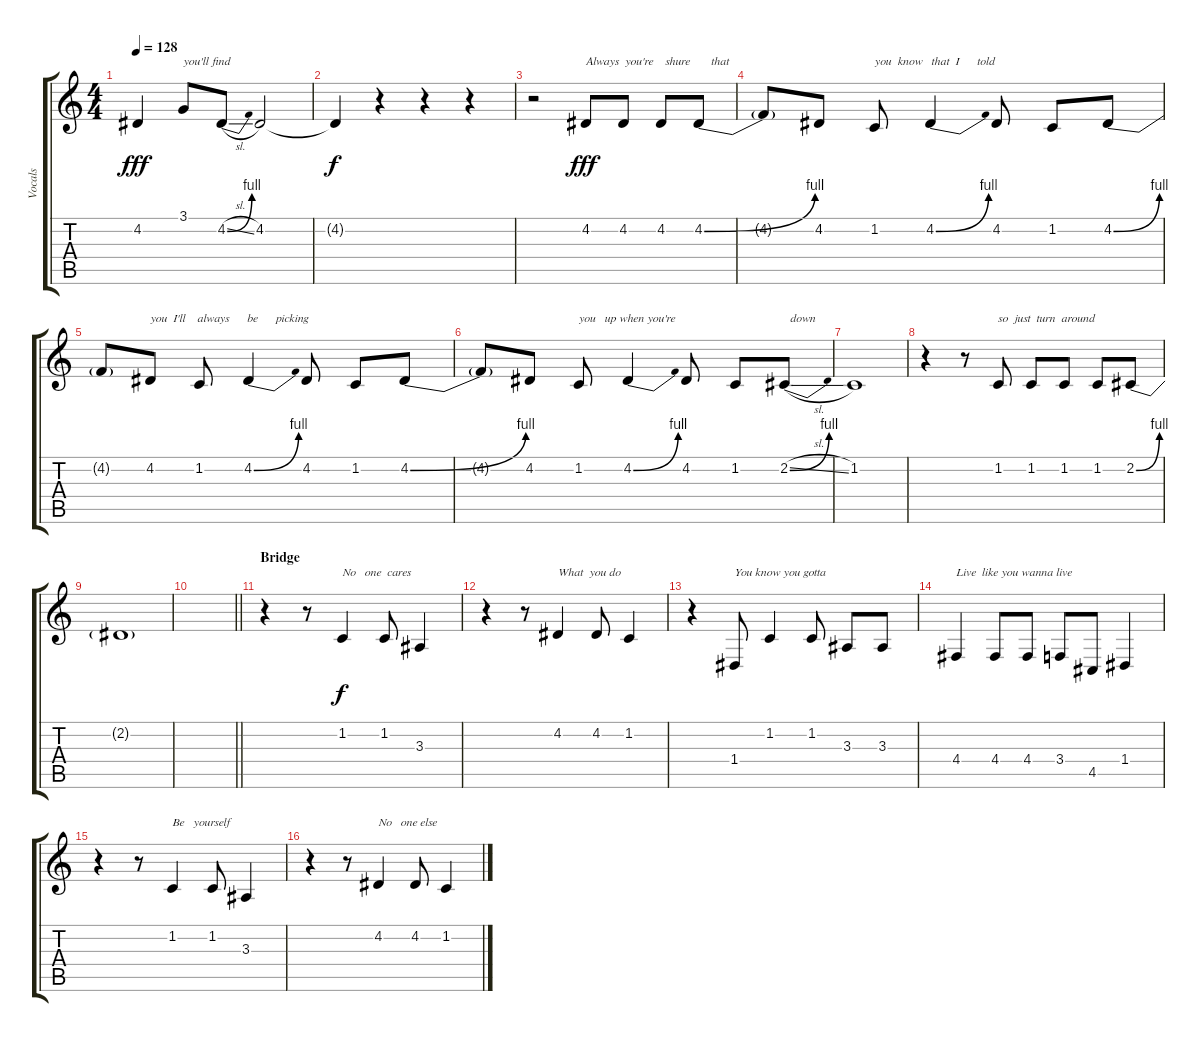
\track ("Vocals" "Vocals") {instrument lead6voice}
\staff {score tabs}
\tuning (E4 B3 G3 D3 A2 E2) {hide}
\ts (4 4)
\tempo 128
\clef g2
\ks c
4.2{t}.4{dy fff} 3.1.8{txt "you'll find"} 4.2{be (bend 0 0 60 4) sl}.8 4.2.2 |
4.2{t}.4{dy f} r.4 r.4 r.4 |
r.2 4.2.8{txt "Always  you're    shure       that" dy fff} 4.2.8 4.2.8 4.2{be (bend 0 0 60 4)}.8 |
4.2{t}.8 4.2.8 1.2.8{txt "you  know   that  I      told"} 4.2{be (bend 0 0 60 4)}.4 4.2.8 1.2.8 4.2{be (bend 0 0 60 4)}.8 |
4.2{t}.8 4.2.8{txt "you  I'll    always      be      picking       "} 1.2.8 4.2{be (bend 0 0 60 4)}.4 4.2.8 1.2.8 4.2{be (bend 0 0 60 4)}.8 |
4.2{t}.8 4.2.8 1.2.8{txt "you   up when you're "} 4.2{be (bend 0 0 60 4)}.4 4.2.8 1.2.8 2.2{be (bend 0 0 60 4) sl}.8{txt "  down"} |
1.2.1 |
r.4 r.8 1.2.8{txt "so  just  turn  around"} 1.2.8 1.2.8 1.2.8 2.2{be (bend 0 0 60 4)}.8 |
2.2{t}.1 |
\barLineRight lightlight
|
\section ("" "Bridge")
r.4 r.8 1.2.4{txt "No   one  cares" dy f} 1.2.8 3.3.4 |
r.4 r.8 4.2.4{txt "What  you do"} 4.2.8 1.2.4 |
r.4 1.4.8{txt "You know you gotta"} 1.2.4 1.2.8 3.3.8 3.3.8 |
4.4.4{txt "Live  like you wanna live"} 4.4.8 4.4.8 3.4.8 4.5.8 1.4.4 |
r.4 r.8 1.2.4{txt "Be   yourself"} 1.2.8 3.3.4 |
r.4 r.8 4.2.4{txt "No   one else"} 4.2.8 1.2.4
